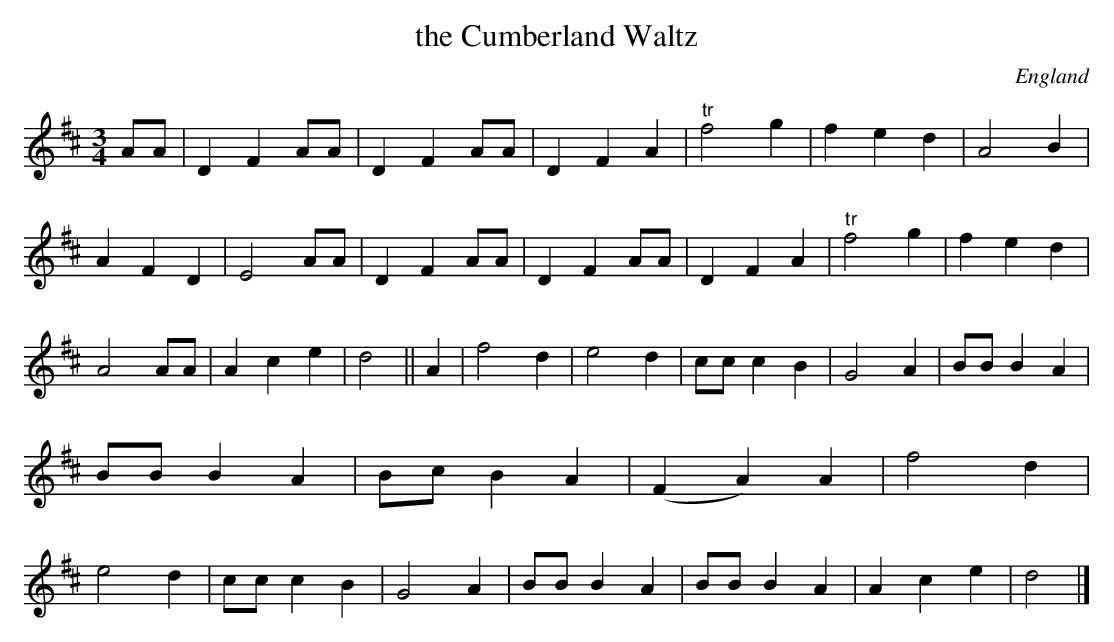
X:1
T:the Cumberland Waltz
M:3/4
O:England
K:D major
AA|\
D2F2 AA| D2F2 AA| D2F2 A2| "tr"f4g2| f2e2d2| A4B2| A2F2D2| E4AA|\
D2F2 AA| D2F2 AA| D2F2 A2| "tr"f4g2| f2e2 d2| A4 AA| A2c2 e2| d4||\
A2|\
f4 d2| e4 d2| ccc2B2| G4 A2| BBB2A2| BBB2A2| BcB2 A2| (F2A2) A2|\
f4 d2| e4 d2| ccc2B2| G4 A2| BBB2A2| BBB2A2| A2c2e2| d4|]
